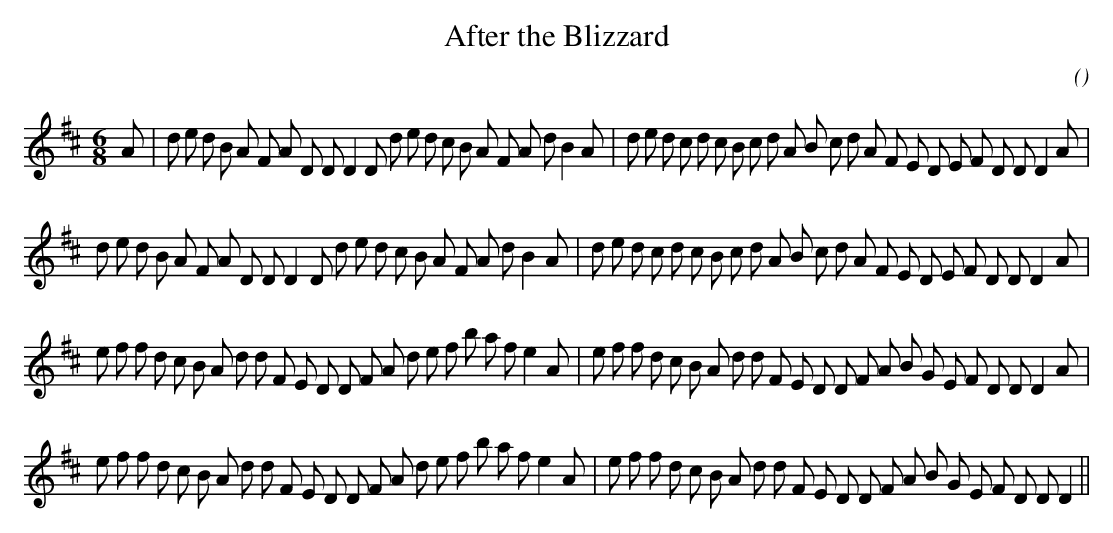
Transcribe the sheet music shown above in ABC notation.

X:1
T: After the Blizzard
C:
O:
M:6/8
K:D
K:D
M:6/8
L:1/16
A2 |d2 e2 d2 B2 A2 F2 A2 D2 D2 D4 D2 d2 e2 d2 c2 B2 A2 F2 A2 d2 B4 A2 |d2 e2 d2 c2 d2 c2 B2 c2 d2 A2 B2 c2 d2 A2 F2 E2 D2 E2 F2 D2 D2 D4 A2 |
d2 e2 d2 B2 A2 F2 A2 D2 D2 D4 D2 d2 e2 d2 c2 B2 A2 F2 A2 d2 B4 A2 |d2 e2 d2 c2 d2 c2 B2 c2 d2 A2 B2 c2 d2 A2 F2 E2 D2 E2 F2 D2 D2 D4 A2 |
e2 f2 f2 d2 c2 B2 A2 d2 d2 F2 E2 D2 D2 F2 A2 d2 e2 f2 b2 a2 f2 e4 A2 |e2 f2 f2 d2 c2 B2 A2 d2 d2 F2 E2 D2 D2 F2 A2 B2 G2 E2 F2 D2 D2 D4 A2 |
e2 f2 f2 d2 c2 B2 A2 d2 d2 F2 E2 D2 D2 F2 A2 d2 e2 f2 b2 a2 f2 e4 A2 |e2 f2 f2 d2 c2 B2 A2 d2 d2 F2 E2 D2 D2 F2 A2 B2 G2 E2 F2 D2 D2 D4 ||
